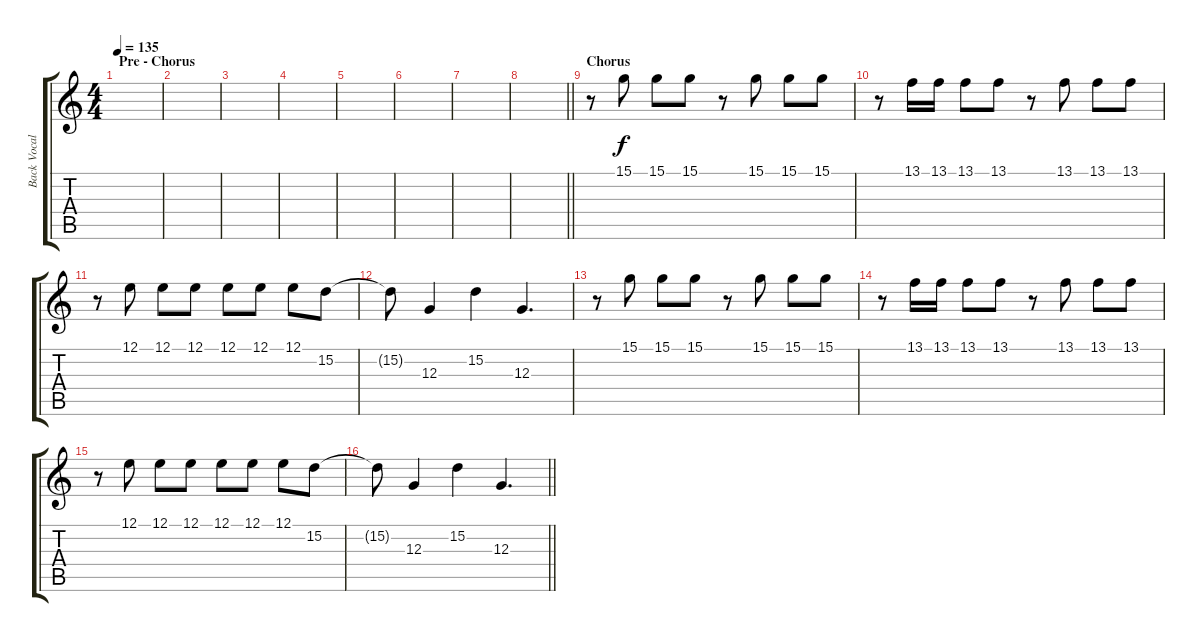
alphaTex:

\track ("Back Vocals" "Back Vocal") {instrument clarinet}
\staff {score tabs}
\tuning (E4 B3 G3 D3 A2 E2) {hide}
\ts (4 4)
\section ("" "Pre - Chorus")
\tempo 135
\clef g2
\ks c
|
|
|
|
|
|
|
\barLineRight lightlight
|
\section ("" "Chorus")
r.8 15.1.8 15.1.8 15.1.8 r.8 15.1.8 15.1.8 15.1.8 |
r.8 13.1.16 13.1.16 13.1.8 13.1.8 r.8 13.1.8 13.1.8 13.1.8 |
r.8 12.1.8 12.1.8 12.1.8 12.1.8 12.1.8 12.1.8 15.2.8 |
15.2{t}.8 12.3.4 15.2.4 12.3.4{d} |
r.8 15.1.8 15.1.8 15.1.8 r.8 15.1.8 15.1.8 15.1.8 |
r.8 13.1.16 13.1.16 13.1.8 13.1.8 r.8 13.1.8 13.1.8 13.1.8 |
r.8 12.1.8 12.1.8 12.1.8 12.1.8 12.1.8 12.1.8 15.2.8 |
\barLineRight lightlight
15.2{t}.8 12.3.4 15.2.4 12.3.4{d}
